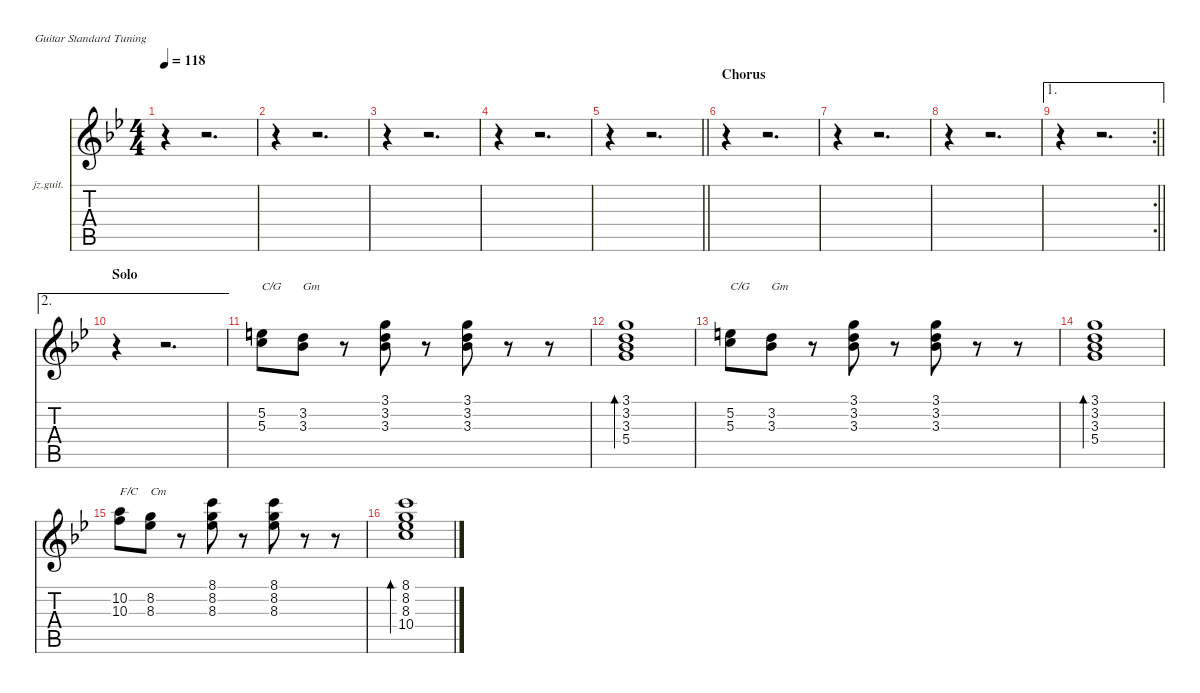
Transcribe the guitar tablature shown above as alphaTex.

\defaultSystemsLayout 4
\hideDynamics
\bracketExtendMode nobrackets
\firstSystemTrackNameOrientation horizontal
\otherSystemsTrackNameOrientation horizontal
\track ("Backing Guitar" "jz.guit.") {instrument electricguitarjazz}
\staff {score tabs}
\tuning (E4 B3 G3 D3 A2 E2)
\ts (4 4)
\tempo 118
\clef g2
\ks gminor
r.4{dy f} r.2{d} |
r.4 r.2{d} |
r.4 r.2{d} |
r.4 r.2{d} |
\barLineRight lightlight
r.4 r.2{d} |
\section ("" "Chorus")
r.4 r.2{d} |
r.4 r.2{d} |
r.4 r.2{d} |
\ae 1
\rc 2
\barLineRight lightlight
r.4 r.2{d} |
\ae 2
\section ("" "Solo")
r.4 r.2{d} |
(5.2{acc forcenatural} 5.3{acc forcenatural}).8{txt "C/G"} (3.2{acc forcenatural} 3.3{acc b}).8{txt "Gm"} r.8 (3.1{acc forcenatural} 3.2{acc forcenatural} 3.3{acc b}).8 r.8 (3.1{acc forcenatural} 3.2{acc forcenatural} 3.3{acc b}).8 r.8 r.8 |
(3.1{acc forcenatural} 3.2{acc forcenatural} 3.3{acc b} 5.4{acc forcenatural}).1{bd 240} |
(5.2{acc forcenatural} 5.3{acc forcenatural}).8{txt "C/G"} (3.2{acc forcenatural} 3.3{acc b}).8{txt "Gm"} r.8 (3.1{acc forcenatural} 3.2{acc forcenatural} 3.3{acc b}).8 r.8 (3.1{acc forcenatural} 3.2{acc forcenatural} 3.3{acc b}).8 r.8 r.8 |
(3.1{acc forcenatural} 3.2{acc forcenatural} 3.3{acc b} 5.4{acc forcenatural}).1{bd 240} |
(10.2{acc forcenatural} 10.3{acc forcenatural}).8{txt "F/C"} (8.2{acc forcenatural} 8.3{acc b}).8{txt "Cm"} r.8 (8.1{acc forcenatural} 8.2{acc forcenatural} 8.3{acc b}).8 r.8 (8.1{acc forcenatural} 8.2{acc forcenatural} 8.3{acc b}).8 r.8 r.8 |
(8.1{acc forcenatural} 8.2{acc forcenatural} 8.3{acc b} 10.4{acc forcenatural}).1{bd 240}
